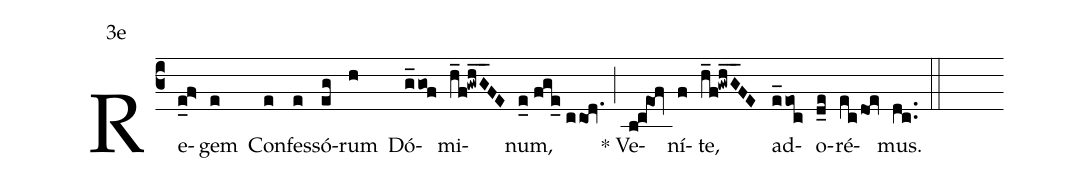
mode:3e;
%%
(c3) Re(e_f>)gem(e) Con(e)fes(e)só(eg)rum(h) Dó(g_gof)mi(h_f!gwhG__FE)num,(e_0//fge_//ccod.) (;) <sp>*</sp> Ve(b!c@eo1f)ní(f)te,(h_f!gwhG__FE) ad(e_eoc)o(d_e)ré(ec/doe)mus.(dc..) (::)
